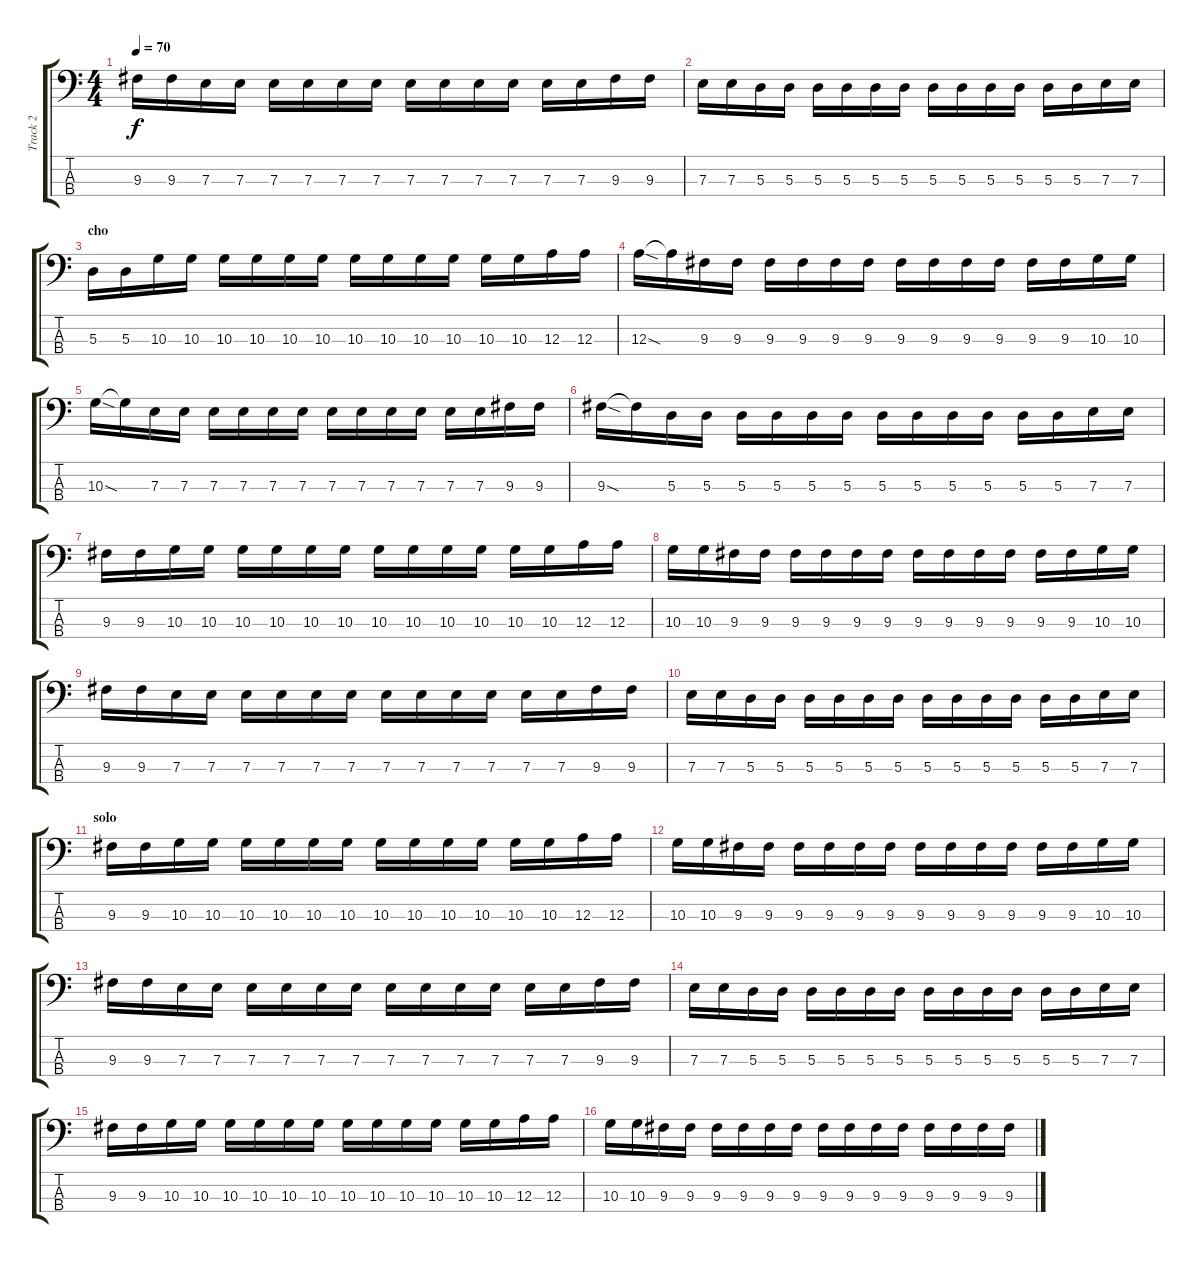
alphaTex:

\track ("Track 2" "Track 2") {instrument electricbassfinger}
\staff {score tabs}
\tuning (G2 D2 A1 E1) {hide}
\ts (4 4)
\tempo 70
\clef f4
\ks c
9.3.16{dy f} 9.3.16 7.3.16 7.3.16 7.3.16 7.3.16 7.3.16 7.3.16 7.3.16 7.3.16 7.3.16 7.3.16 7.3.16 7.3.16 9.3.16 9.3.16 |
7.3.16 7.3.16 5.3.16 5.3.16 5.3.16 5.3.16 5.3.16 5.3.16 5.3.16 5.3.16 5.3.16 5.3.16 5.3.16 5.3.16 7.3.16 7.3.16 |
\section ("" "cho")
5.3.16 5.3.16 10.3.16 10.3.16 10.3.16 10.3.16 10.3.16 10.3.16 10.3.16 10.3.16 10.3.16 10.3.16 10.3.16 10.3.16 12.3.16 12.3.16 |
12.3{sod}.16 12.3{t}.16 9.3.16 9.3.16 9.3.16 9.3.16 9.3.16 9.3.16 9.3.16 9.3.16 9.3.16 9.3.16 9.3.16 9.3.16 10.3.16 10.3.16 |
10.3{sod}.16 10.3{t}.16 7.3.16 7.3.16 7.3.16 7.3.16 7.3.16 7.3.16 7.3.16 7.3.16 7.3.16 7.3.16 7.3.16 7.3.16 9.3.16 9.3.16 |
9.3{sod}.16 9.3{t}.16 5.3.16 5.3.16 5.3.16 5.3.16 5.3.16 5.3.16 5.3.16 5.3.16 5.3.16 5.3.16 5.3.16 5.3.16 7.3.16 7.3.16 |
9.3.16 9.3.16 10.3.16 10.3.16 10.3.16 10.3.16 10.3.16 10.3.16 10.3.16 10.3.16 10.3.16 10.3.16 10.3.16 10.3.16 12.3.16 12.3.16 |
10.3.16 10.3.16 9.3.16 9.3.16 9.3.16 9.3.16 9.3.16 9.3.16 9.3.16 9.3.16 9.3.16 9.3.16 9.3.16 9.3.16 10.3.16 10.3.16 |
9.3.16 9.3.16 7.3.16 7.3.16 7.3.16 7.3.16 7.3.16 7.3.16 7.3.16 7.3.16 7.3.16 7.3.16 7.3.16 7.3.16 9.3.16 9.3.16 |
7.3.16 7.3.16 5.3.16 5.3.16 5.3.16 5.3.16 5.3.16 5.3.16 5.3.16 5.3.16 5.3.16 5.3.16 5.3.16 5.3.16 7.3.16 7.3.16 |
\section ("" "solo")
9.3.16 9.3.16 10.3.16 10.3.16 10.3.16 10.3.16 10.3.16 10.3.16 10.3.16 10.3.16 10.3.16 10.3.16 10.3.16 10.3.16 12.3.16 12.3.16 |
10.3.16 10.3.16 9.3.16 9.3.16 9.3.16 9.3.16 9.3.16 9.3.16 9.3.16 9.3.16 9.3.16 9.3.16 9.3.16 9.3.16 10.3.16 10.3.16 |
9.3.16 9.3.16 7.3.16 7.3.16 7.3.16 7.3.16 7.3.16 7.3.16 7.3.16 7.3.16 7.3.16 7.3.16 7.3.16 7.3.16 9.3.16 9.3.16 |
7.3.16 7.3.16 5.3.16 5.3.16 5.3.16 5.3.16 5.3.16 5.3.16 5.3.16 5.3.16 5.3.16 5.3.16 5.3.16 5.3.16 7.3.16 7.3.16 |
9.3.16 9.3.16 10.3.16 10.3.16 10.3.16 10.3.16 10.3.16 10.3.16 10.3.16 10.3.16 10.3.16 10.3.16 10.3.16 10.3.16 12.3.16 12.3.16 |
10.3.16 10.3.16 9.3.16 9.3.16 9.3.16 9.3.16 9.3.16 9.3.16 9.3.16 9.3.16 9.3.16 9.3.16 9.3.16 9.3.16 9.3.16 9.3.16
